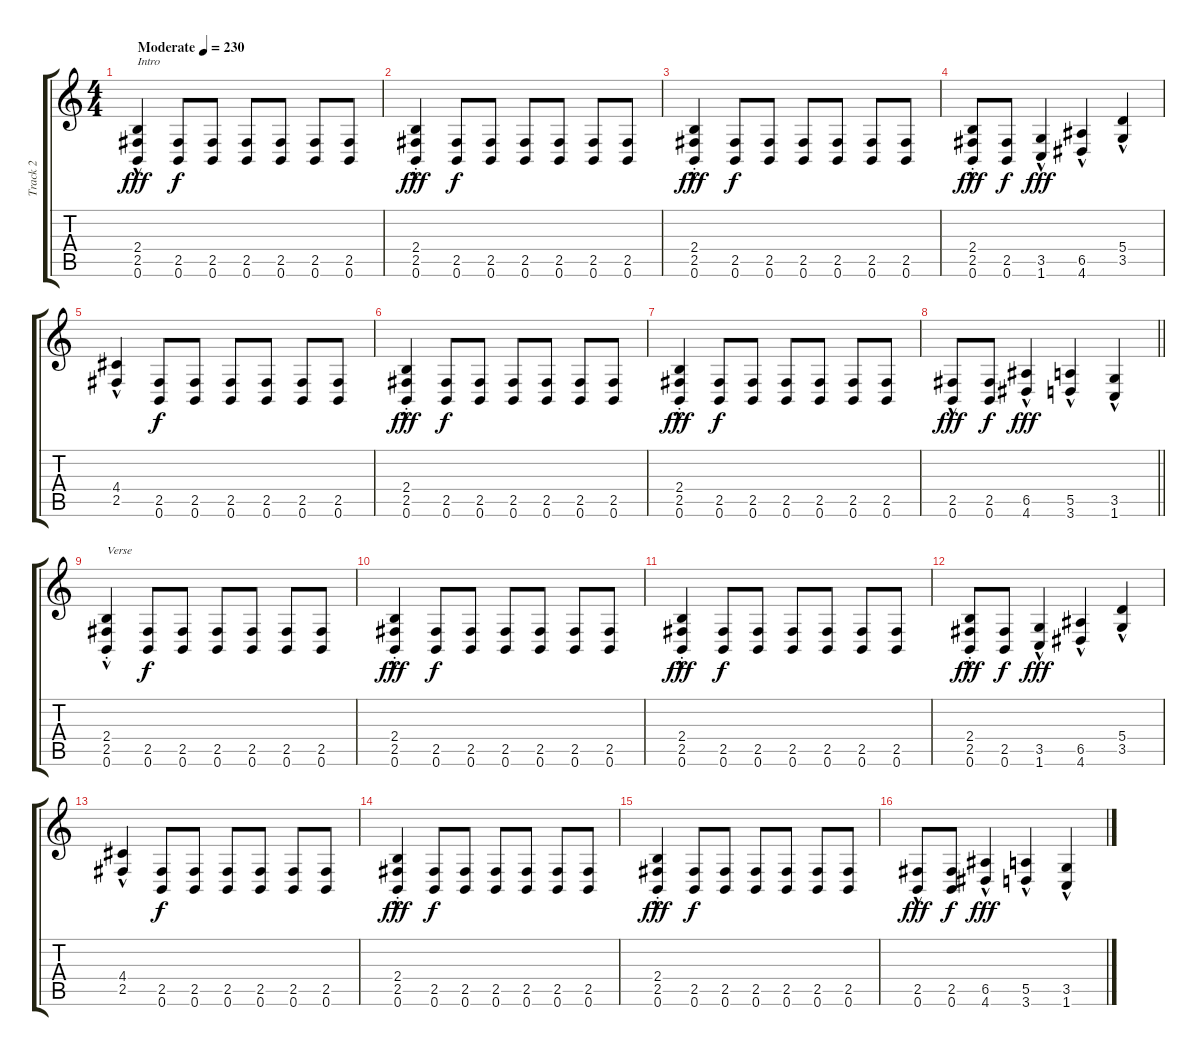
\track ("Track 2" "Track 2") {instrument distortionguitar}
\staff {score tabs}
\tuning (B3 Gb3 D3 A2 E2 B1) {hide}
\ts (4 4)
\tempo (230 "Moderate")
\clef g2
\ks c
(2.4 2.5{hac} 0.6{hac}).4{txt "Intro" dy fff instrument distortionguitar} (2.5 0.6).8{dy f} (2.5 0.6).8 (2.5 0.6).8 (2.5 0.6).8 (2.5 0.6).8 (2.5 0.6).8 |
(2.4{st} 2.5{hac st} 0.6{hac st}).4{dy fff} (2.5 0.6).8{dy f} (2.5 0.6).8 (2.5 0.6).8 (2.5 0.6).8 (2.5 0.6).8 (2.5 0.6).8 |
(2.4{st} 2.5{hac st} 0.6{hac st}).4{dy fff} (2.5 0.6).8{dy f} (2.5 0.6).8 (2.5 0.6).8 (2.5 0.6).8 (2.5 0.6).8 (2.5 0.6).8 |
(2.4{st} 2.5{hac} 0.6{hac}).8{dy fff} (2.5 0.6).8{dy f} (3.5{hac} 1.6{hac}).4{dy fff} (6.5{hac} 4.6{hac}).4 (5.4{hac} 3.5{hac}).4 |
(4.4{hac} 2.5{hac}).4 (2.5 0.6).8{dy f} (2.5 0.6).8 (2.5 0.6).8 (2.5 0.6).8 (2.5 0.6).8 (2.5 0.6).8 |
(2.4{st} 2.5{hac st} 0.6{hac st}).4{dy fff} (2.5 0.6).8{dy f} (2.5 0.6).8 (2.5 0.6).8 (2.5 0.6).8 (2.5 0.6).8 (2.5 0.6).8 |
(2.4{st} 2.5{hac st} 0.6{hac st}).4{dy fff} (2.5 0.6).8{dy f} (2.5 0.6).8 (2.5 0.6).8 (2.5 0.6).8 (2.5 0.6).8 (2.5 0.6).8 |
\barLineRight lightlight
(2.5{hac} 0.6{hac}).8{dy fff} (2.5 0.6).8{dy f} (6.5{hac} 4.6{hac}).4{dy fff} (5.5{hac} 3.6{hac}).4 (3.5{hac} 1.6{hac}).4 |
(2.4{st} 2.5{hac} 0.6{hac}).4{txt "Verse"} (2.5 0.6).8{dy f} (2.5 0.6).8 (2.5 0.6).8 (2.5 0.6).8 (2.5 0.6).8 (2.5 0.6).8 |
(2.4{st} 2.5{hac st} 0.6{hac st}).4{dy fff} (2.5 0.6).8{dy f} (2.5 0.6).8 (2.5 0.6).8 (2.5 0.6).8 (2.5 0.6).8 (2.5 0.6).8 |
(2.4{st} 2.5{hac st} 0.6{hac st}).4{dy fff} (2.5 0.6).8{dy f} (2.5 0.6).8 (2.5 0.6).8 (2.5 0.6).8 (2.5 0.6).8 (2.5 0.6).8 |
(2.4{st} 2.5{hac} 0.6{hac}).8{dy fff} (2.5 0.6).8{dy f} (3.5{hac} 1.6{hac}).4{dy fff} (6.5{hac} 4.6{hac}).4 (5.4{hac} 3.5{hac}).4 |
(4.4{hac} 2.5{hac}).4 (2.5 0.6).8{dy f} (2.5 0.6).8 (2.5 0.6).8 (2.5 0.6).8 (2.5 0.6).8 (2.5 0.6).8 |
(2.4{st} 2.5{hac st} 0.6{hac st}).4{dy fff} (2.5 0.6).8{dy f} (2.5 0.6).8 (2.5 0.6).8 (2.5 0.6).8 (2.5 0.6).8 (2.5 0.6).8 |
(2.4{st} 2.5{hac st} 0.6{hac st}).4{dy fff} (2.5 0.6).8{dy f} (2.5 0.6).8 (2.5 0.6).8 (2.5 0.6).8 (2.5 0.6).8 (2.5 0.6).8 |
(2.5{hac} 0.6{hac}).8{dy fff} (2.5 0.6).8{dy f} (6.5{hac} 4.6{hac}).4{dy fff} (5.5{hac} 3.6{hac}).4 (3.5{hac} 1.6{hac}).4
